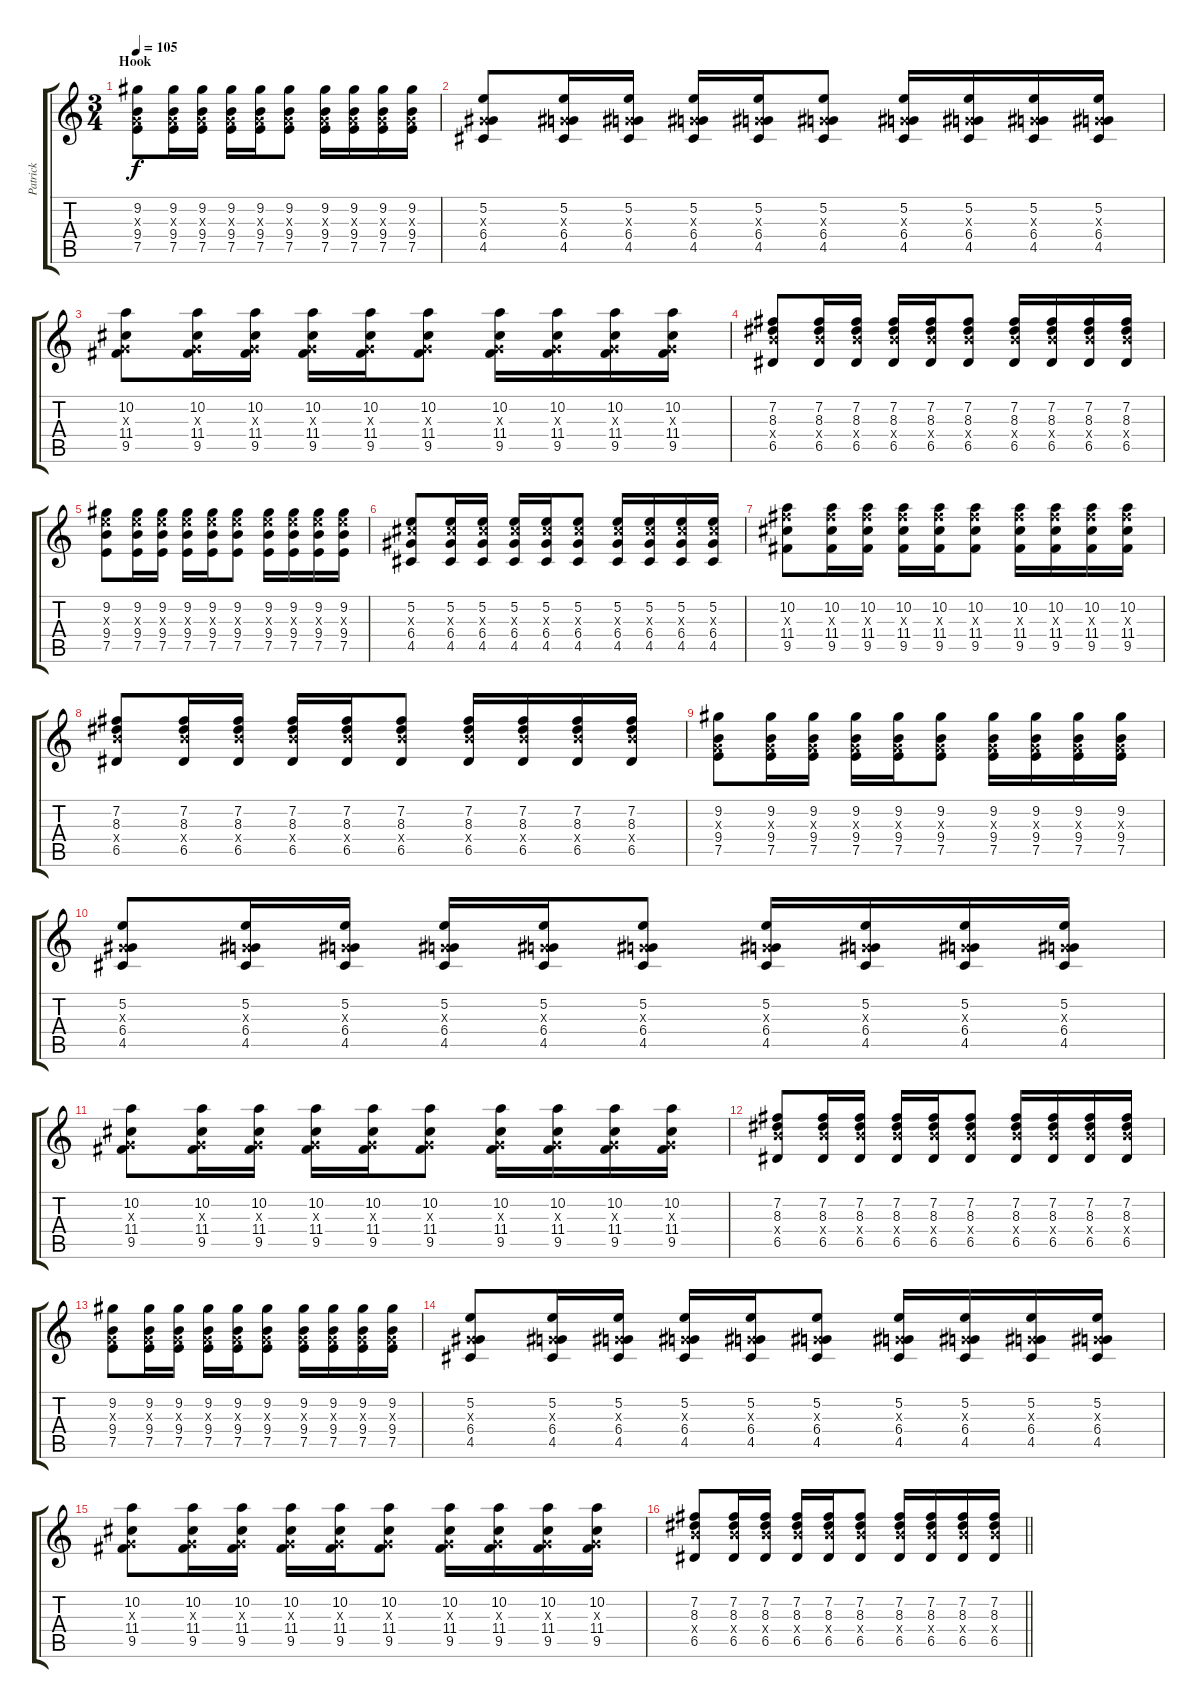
\track ("Patrick" "Patrick") {instrument distortionguitar}
\staff {score tabs}
\tuning (E4 B3 G3 D3 A2 E2) {hide}
\ts (3 4)
\section ("" "Hook")
\tempo 105
\clef g2
\ks c
(9.2 0.3{x} 9.4 7.5).8{dy f instrument distortionguitar} (9.2 0.3{x} 9.4 7.5).16 (9.2 0.3{x} 9.4 7.5).16 (9.2 0.3{x} 9.4 7.5).16 (9.2 0.3{x} 9.4 7.5).16 (9.2 0.3{x} 9.4 7.5).8 (9.2 0.3{x} 9.4 7.5).16 (9.2 0.3{x} 9.4 7.5).16 (9.2 0.3{x} 9.4 7.5).16 (9.2 0.3{x} 9.4 7.5).16 |
(5.2 0.3{x} 6.4 4.5).8 (5.2 0.3{x} 6.4 4.5).16 (5.2 0.3{x} 6.4 4.5).16 (5.2 0.3{x} 6.4 4.5).16 (5.2 0.3{x} 6.4 4.5).16 (5.2 0.3{x} 6.4 4.5).8 (5.2 0.3{x} 6.4 4.5).16 (5.2 0.3{x} 6.4 4.5).16 (5.2 0.3{x} 6.4 4.5).16 (5.2 0.3{x} 6.4 4.5).16 |
(10.2 0.3{x} 11.4 9.5).8 (10.2 0.3{x} 11.4 9.5).16 (10.2 0.3{x} 11.4 9.5).16 (10.2 0.3{x} 11.4 9.5).16 (10.2 0.3{x} 11.4 9.5).16 (10.2 0.3{x} 11.4 9.5).8 (10.2 0.3{x} 11.4 9.5).16 (10.2 0.3{x} 11.4 9.5).16 (10.2 0.3{x} 11.4 9.5).16 (10.2 0.3{x} 11.4 9.5).16 |
(7.2 8.3 9.4{x} 6.5).8 (7.2 8.3 9.4{x} 6.5).16 (7.2 8.3 9.4{x} 6.5).16 (7.2 8.3 9.4{x} 6.5).16 (7.2 8.3 9.4{x} 6.5).16 (7.2 8.3 9.4{x} 6.5).8 (7.2 8.3 9.4{x} 6.5).16 (7.2 8.3 9.4{x} 6.5).16 (7.2 8.3 9.4{x} 6.5).16 (7.2 8.3 9.4{x} 6.5).16 |
(9.2 9.3{x} 9.4 7.5).8 (9.2 9.3{x} 9.4 7.5).16 (9.2 9.3{x} 9.4 7.5).16 (9.2 9.3{x} 9.4 7.5).16 (9.2 9.3{x} 9.4 7.5).16 (9.2 9.3{x} 9.4 7.5).8 (9.2 9.3{x} 9.4 7.5).16 (9.2 9.3{x} 9.4 7.5).16 (9.2 9.3{x} 9.4 7.5).16 (9.2 9.3{x} 9.4 7.5).16 |
(5.2 6.3{x} 6.4 4.5).8 (5.2 6.3{x} 6.4 4.5).16 (5.2 6.3{x} 6.4 4.5).16 (5.2 6.3{x} 6.4 4.5).16 (5.2 6.3{x} 6.4 4.5).16 (5.2 6.3{x} 6.4 4.5).8 (5.2 6.3{x} 6.4 4.5).16 (5.2 6.3{x} 6.4 4.5).16 (5.2 6.3{x} 6.4 4.5).16 (5.2 6.3{x} 6.4 4.5).16 |
(10.2 11.3{x} 11.4 9.5).8 (10.2 11.3{x} 11.4 9.5).16 (10.2 11.3{x} 11.4 9.5).16 (10.2 11.3{x} 11.4 9.5).16 (10.2 11.3{x} 11.4 9.5).16 (10.2 11.3{x} 11.4 9.5).8 (10.2 11.3{x} 11.4 9.5).16 (10.2 11.3{x} 11.4 9.5).16 (10.2 11.3{x} 11.4 9.5).16 (10.2 11.3{x} 11.4 9.5).16 |
(7.2 8.3 9.4{x} 6.5).8 (7.2 8.3 9.4{x} 6.5).16 (7.2 8.3 9.4{x} 6.5).16 (7.2 8.3 9.4{x} 6.5).16 (7.2 8.3 9.4{x} 6.5).16 (7.2 8.3 9.4{x} 6.5).8 (7.2 8.3 9.4{x} 6.5).16 (7.2 8.3 9.4{x} 6.5).16 (7.2 8.3 9.4{x} 6.5).16 (7.2 8.3 9.4{x} 6.5).16 |
(9.2 0.3{x} 9.4 7.5).8{instrument distortionguitar} (9.2 0.3{x} 9.4 7.5).16 (9.2 0.3{x} 9.4 7.5).16 (9.2 0.3{x} 9.4 7.5).16 (9.2 0.3{x} 9.4 7.5).16 (9.2 0.3{x} 9.4 7.5).8 (9.2 0.3{x} 9.4 7.5).16 (9.2 0.3{x} 9.4 7.5).16 (9.2 0.3{x} 9.4 7.5).16 (9.2 0.3{x} 9.4 7.5).16 |
(5.2 0.3{x} 6.4 4.5).8 (5.2 0.3{x} 6.4 4.5).16 (5.2 0.3{x} 6.4 4.5).16 (5.2 0.3{x} 6.4 4.5).16 (5.2 0.3{x} 6.4 4.5).16 (5.2 0.3{x} 6.4 4.5).8 (5.2 0.3{x} 6.4 4.5).16 (5.2 0.3{x} 6.4 4.5).16 (5.2 0.3{x} 6.4 4.5).16 (5.2 0.3{x} 6.4 4.5).16 |
(10.2 0.3{x} 11.4 9.5).8 (10.2 0.3{x} 11.4 9.5).16 (10.2 0.3{x} 11.4 9.5).16 (10.2 0.3{x} 11.4 9.5).16 (10.2 0.3{x} 11.4 9.5).16 (10.2 0.3{x} 11.4 9.5).8 (10.2 0.3{x} 11.4 9.5).16 (10.2 0.3{x} 11.4 9.5).16 (10.2 0.3{x} 11.4 9.5).16 (10.2 0.3{x} 11.4 9.5).16 |
(7.2 8.3 9.4{x} 6.5).8 (7.2 8.3 9.4{x} 6.5).16 (7.2 8.3 9.4{x} 6.5).16 (7.2 8.3 9.4{x} 6.5).16 (7.2 8.3 9.4{x} 6.5).16 (7.2 8.3 9.4{x} 6.5).8 (7.2 8.3 9.4{x} 6.5).16 (7.2 8.3 9.4{x} 6.5).16 (7.2 8.3 9.4{x} 6.5).16 (7.2 8.3 9.4{x} 6.5).16 |
(9.2 0.3{x} 9.4 7.5).8{instrument distortionguitar} (9.2 0.3{x} 9.4 7.5).16 (9.2 0.3{x} 9.4 7.5).16 (9.2 0.3{x} 9.4 7.5).16 (9.2 0.3{x} 9.4 7.5).16 (9.2 0.3{x} 9.4 7.5).8 (9.2 0.3{x} 9.4 7.5).16 (9.2 0.3{x} 9.4 7.5).16 (9.2 0.3{x} 9.4 7.5).16 (9.2 0.3{x} 9.4 7.5).16 |
(5.2 0.3{x} 6.4 4.5).8 (5.2 0.3{x} 6.4 4.5).16 (5.2 0.3{x} 6.4 4.5).16 (5.2 0.3{x} 6.4 4.5).16 (5.2 0.3{x} 6.4 4.5).16 (5.2 0.3{x} 6.4 4.5).8 (5.2 0.3{x} 6.4 4.5).16 (5.2 0.3{x} 6.4 4.5).16 (5.2 0.3{x} 6.4 4.5).16 (5.2 0.3{x} 6.4 4.5).16 |
(10.2 0.3{x} 11.4 9.5).8 (10.2 0.3{x} 11.4 9.5).16 (10.2 0.3{x} 11.4 9.5).16 (10.2 0.3{x} 11.4 9.5).16 (10.2 0.3{x} 11.4 9.5).16 (10.2 0.3{x} 11.4 9.5).8 (10.2 0.3{x} 11.4 9.5).16 (10.2 0.3{x} 11.4 9.5).16 (10.2 0.3{x} 11.4 9.5).16 (10.2 0.3{x} 11.4 9.5).16 |
\barLineRight lightlight
(7.2 8.3 9.4{x} 6.5).8 (7.2 8.3 9.4{x} 6.5).16 (7.2 8.3 9.4{x} 6.5).16 (7.2 8.3 9.4{x} 6.5).16 (7.2 8.3 9.4{x} 6.5).16 (7.2 8.3 9.4{x} 6.5).8 (7.2 8.3 9.4{x} 6.5).16 (7.2 8.3 9.4{x} 6.5).16 (7.2 8.3 9.4{x} 6.5).16 (7.2 8.3 9.4{x} 6.5).16
